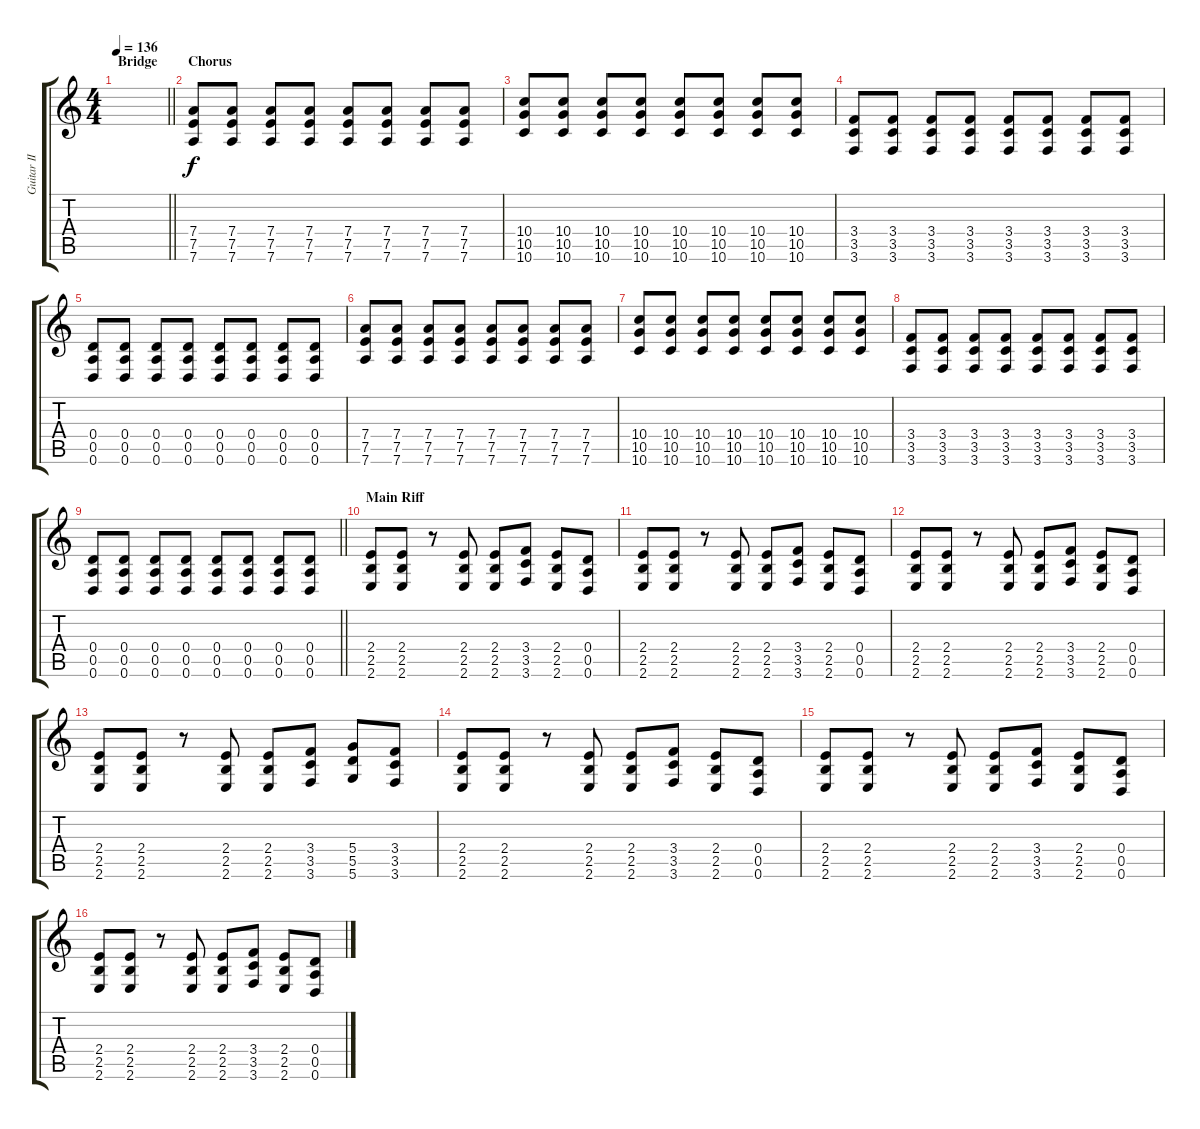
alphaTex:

\track ("Guitar II" "Guitar II") {instrument distortionguitar}
\staff {score tabs}
\tuning (E4 B3 G3 D3 A2 D2) {hide}
\ts (4 4)
\section ("" "Bridge")
\tempo 136
\clef g2
\barLineRight lightlight
\ks c
|
\section ("" "Chorus")
(7.4 7.5 7.6).8 (7.4 7.5 7.6).8 (7.4 7.5 7.6).8 (7.4 7.5 7.6).8 (7.4 7.5 7.6).8 (7.4 7.5 7.6).8 (7.4 7.5 7.6).8 (7.4 7.5 7.6).8 |
(10.4 10.5 10.6).8 (10.4 10.5 10.6).8 (10.4 10.5 10.6).8 (10.4 10.5 10.6).8 (10.4 10.5 10.6).8 (10.4 10.5 10.6).8 (10.4 10.5 10.6).8 (10.4 10.5 10.6).8 |
(3.4 3.5 3.6).8 (3.4 3.5 3.6).8 (3.4 3.5 3.6).8 (3.4 3.5 3.6).8 (3.4 3.5 3.6).8 (3.4 3.5 3.6).8 (3.4 3.5 3.6).8 (3.4 3.5 3.6).8 |
(0.4 0.5 0.6).8 (0.4 0.5 0.6).8 (0.4 0.5 0.6).8 (0.4 0.5 0.6).8 (0.4 0.5 0.6).8 (0.4 0.5 0.6).8 (0.4 0.5 0.6).8 (0.4 0.5 0.6).8 |
(7.4 7.5 7.6).8 (7.4 7.5 7.6).8 (7.4 7.5 7.6).8 (7.4 7.5 7.6).8 (7.4 7.5 7.6).8 (7.4 7.5 7.6).8 (7.4 7.5 7.6).8 (7.4 7.5 7.6).8 |
(10.4 10.5 10.6).8 (10.4 10.5 10.6).8 (10.4 10.5 10.6).8 (10.4 10.5 10.6).8 (10.4 10.5 10.6).8 (10.4 10.5 10.6).8 (10.4 10.5 10.6).8 (10.4 10.5 10.6).8 |
(3.4 3.5 3.6).8 (3.4 3.5 3.6).8 (3.4 3.5 3.6).8 (3.4 3.5 3.6).8 (3.4 3.5 3.6).8 (3.4 3.5 3.6).8 (3.4 3.5 3.6).8 (3.4 3.5 3.6).8 |
\barLineRight lightlight
(0.4 0.5 0.6).8 (0.4 0.5 0.6).8 (0.4 0.5 0.6).8 (0.4 0.5 0.6).8 (0.4 0.5 0.6).8 (0.4 0.5 0.6).8 (0.4 0.5 0.6).8 (0.4 0.5 0.6).8 |
\section ("" "Main Riff")
(2.4 2.5 2.6).8 (2.4 2.5 2.6).8 r.8 (2.4 2.5 2.6).8 (2.4 2.5 2.6).8 (3.4 3.5 3.6).8 (2.4 2.5 2.6).8 (0.4 0.5 0.6).8 |
(2.4 2.5 2.6).8 (2.4 2.5 2.6).8 r.8 (2.4 2.5 2.6).8 (2.4 2.5 2.6).8 (3.4 3.5 3.6).8 (2.4 2.5 2.6).8 (0.4 0.5 0.6).8 |
(2.4 2.5 2.6).8 (2.4 2.5 2.6).8 r.8 (2.4 2.5 2.6).8 (2.4 2.5 2.6).8 (3.4 3.5 3.6).8 (2.4 2.5 2.6).8 (0.4 0.5 0.6).8 |
(2.4 2.5 2.6).8 (2.4 2.5 2.6).8 r.8 (2.4 2.5 2.6).8 (2.4 2.5 2.6).8 (3.4 3.5 3.6).8 (5.4 5.5 5.6).8 (3.4 3.5 3.6).8 |
(2.4 2.5 2.6).8 (2.4 2.5 2.6).8 r.8 (2.4 2.5 2.6).8 (2.4 2.5 2.6).8 (3.4 3.5 3.6).8 (2.4 2.5 2.6).8 (0.4 0.5 0.6).8 |
(2.4 2.5 2.6).8 (2.4 2.5 2.6).8 r.8 (2.4 2.5 2.6).8 (2.4 2.5 2.6).8 (3.4 3.5 3.6).8 (2.4 2.5 2.6).8 (0.4 0.5 0.6).8 |
(2.4 2.5 2.6).8 (2.4 2.5 2.6).8 r.8 (2.4 2.5 2.6).8 (2.4 2.5 2.6).8 (3.4 3.5 3.6).8 (2.4 2.5 2.6).8 (0.4 0.5 0.6).8
